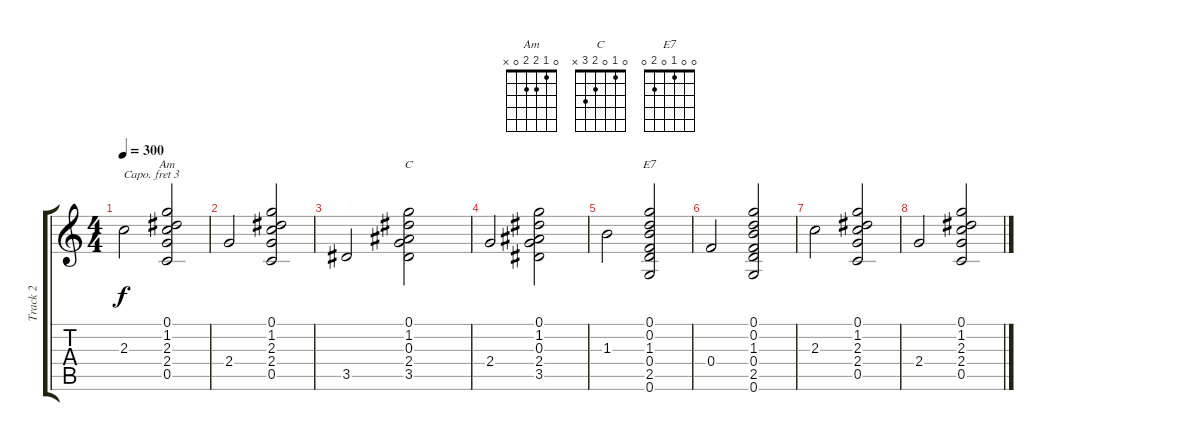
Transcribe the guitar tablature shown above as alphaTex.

\track ("Track 2" "Track 2") {instrument acousticguitarsteel}
\staff {score tabs}
\capo 3
\tuning (E4 B3 G3 D3 A2 E2) {hide}
\chord ("Am" 0 1 2 2 0 x)
\chord ("C" 0 1 0 2 3 x)
\chord ("E7" 0 0 1 0 2 0)
\ts (4 4)
\tempo 300
\clef g2
\ks c
2.3.2{dy f} (0.1 1.2 2.3 2.4 0.5).2{ch "Am"} |
2.4.2 (0.1 1.2 2.3 2.4 0.5).2 |
3.5.2 (0.1 1.2 0.3 2.4 3.5).2{ch "C"} |
2.4.2 (0.1 1.2 0.3 2.4 3.5).2 |
1.3.2 (0.1 0.2 1.3 0.4 2.5 0.6).2{ch "E7"} |
0.4.2 (0.1 0.2 1.3 0.4 2.5 0.6).2 |
2.3.2 (0.1 1.2 2.3 2.4 0.5).2 |
2.4.2 (0.1 1.2 2.3 2.4 0.5).2
